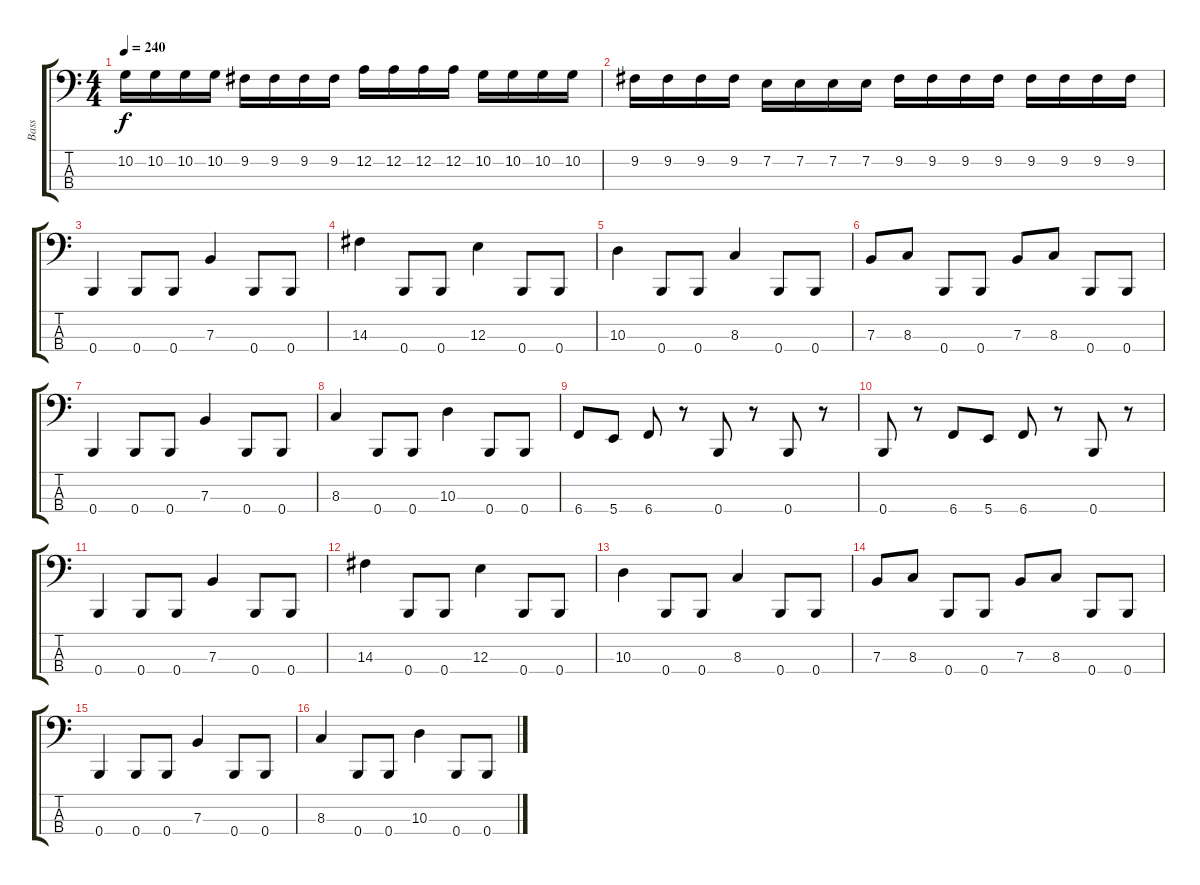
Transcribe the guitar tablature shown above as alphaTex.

\track ("Bass" "Bass") {instrument electricbasspick}
\staff {score tabs}
\tuning (D2 A1 E1 B0) {hide}
\ts (4 4)
\tempo 240
\clef f4
\ks c
10.2.16{dy f} 10.2.16 10.2.16 10.2.16 9.2.16 9.2.16 9.2.16 9.2.16 12.2.16 12.2.16 12.2.16 12.2.16 10.2.16 10.2.16 10.2.16 10.2.16 |
9.2.16 9.2.16 9.2.16 9.2.16 7.2.16 7.2.16 7.2.16 7.2.16 9.2.16 9.2.16 9.2.16 9.2.16 9.2.16 9.2.16 9.2.16 9.2.16 |
0.4.4 0.4.8 0.4.8 7.3.4 0.4.8 0.4.8 |
14.3.4 0.4.8 0.4.8 12.3.4 0.4.8 0.4.8 |
10.3.4 0.4.8 0.4.8 8.3.4 0.4.8 0.4.8 |
7.3.8 8.3.8 0.4.8 0.4.8 7.3.8 8.3.8 0.4.8 0.4.8 |
0.4.4 0.4.8 0.4.8 7.3.4 0.4.8 0.4.8 |
8.3.4 0.4.8 0.4.8 10.3.4 0.4.8 0.4.8 |
6.4.8 5.4.8 6.4.8 r.8 0.4.8 r.8 0.4.8 r.8 |
0.4.8 r.8 6.4.8 5.4.8 6.4.8 r.8 0.4.8 r.8 |
0.4.4 0.4.8 0.4.8 7.3.4 0.4.8 0.4.8 |
14.3.4 0.4.8 0.4.8 12.3.4 0.4.8 0.4.8 |
10.3.4 0.4.8 0.4.8 8.3.4 0.4.8 0.4.8 |
7.3.8 8.3.8 0.4.8 0.4.8 7.3.8 8.3.8 0.4.8 0.4.8 |
0.4.4 0.4.8 0.4.8 7.3.4 0.4.8 0.4.8 |
8.3.4 0.4.8 0.4.8 10.3.4 0.4.8 0.4.8
